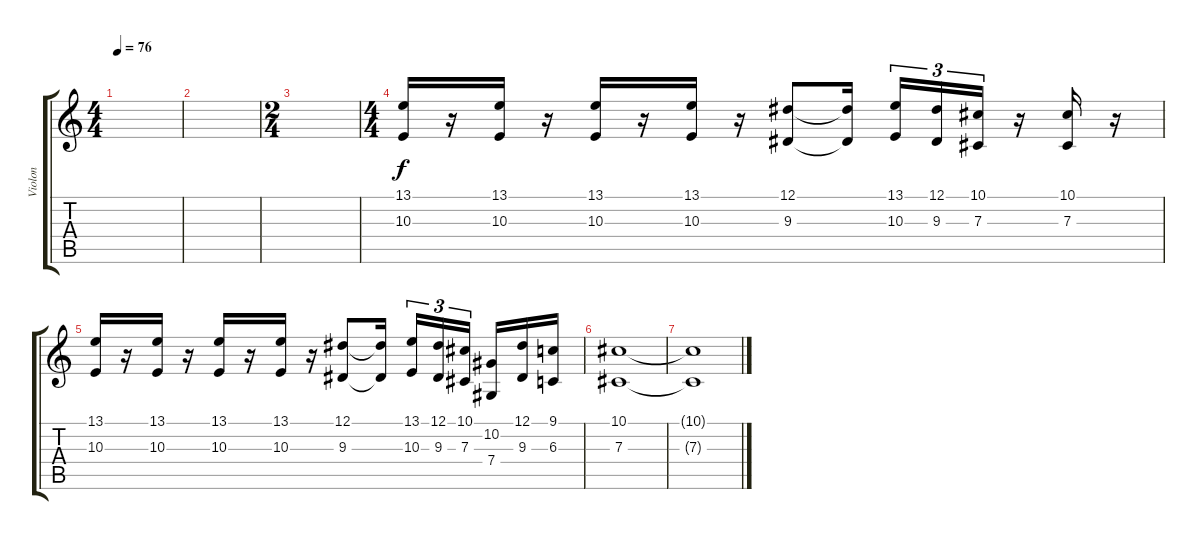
\track ("Violon" "Violon") {instrument violin}
\staff {score tabs}
\tuning (Eb4 Bb3 Gb3 Db3 Ab2 Eb2) {hide}
\ts (4 4)
\tempo 76
\clef g2
\ks c
|
|
\ts (2 4)
|
\ts (4 4)
(13.1 10.3).16 r.16 (13.1 10.3).16 r.16 (13.1 10.3).16 r.16 (13.1 10.3).16 r.16 (12.1 9.3).8 (12.1{t} 9.3{t}).16{beam splitsecondary} (13.1 10.3).16{tu (3 2)} (12.1 9.3).16{tu (3 2)} (10.1 7.3).16{tu (3 2)} r.16 (10.1 7.3).16 r.16 |
(13.1 10.3).16 r.16 (13.1 10.3).16 r.16 (13.1 10.3).16 r.16 (13.1 10.3).16 r.16 (12.1 9.3).8 (12.1{t} 9.3{t}).16{beam splitsecondary} (13.1 10.3).16{tu (3 2)} (12.1 9.3).16{tu (3 2)} (10.1 7.3).16{tu (3 2) beam splitsecondary} (10.2 7.4).16 (12.1 9.3).16 (9.1 6.3).16 |
(10.1 7.3).1{volume 2} |
(10.1{t} 7.3{t}).1
